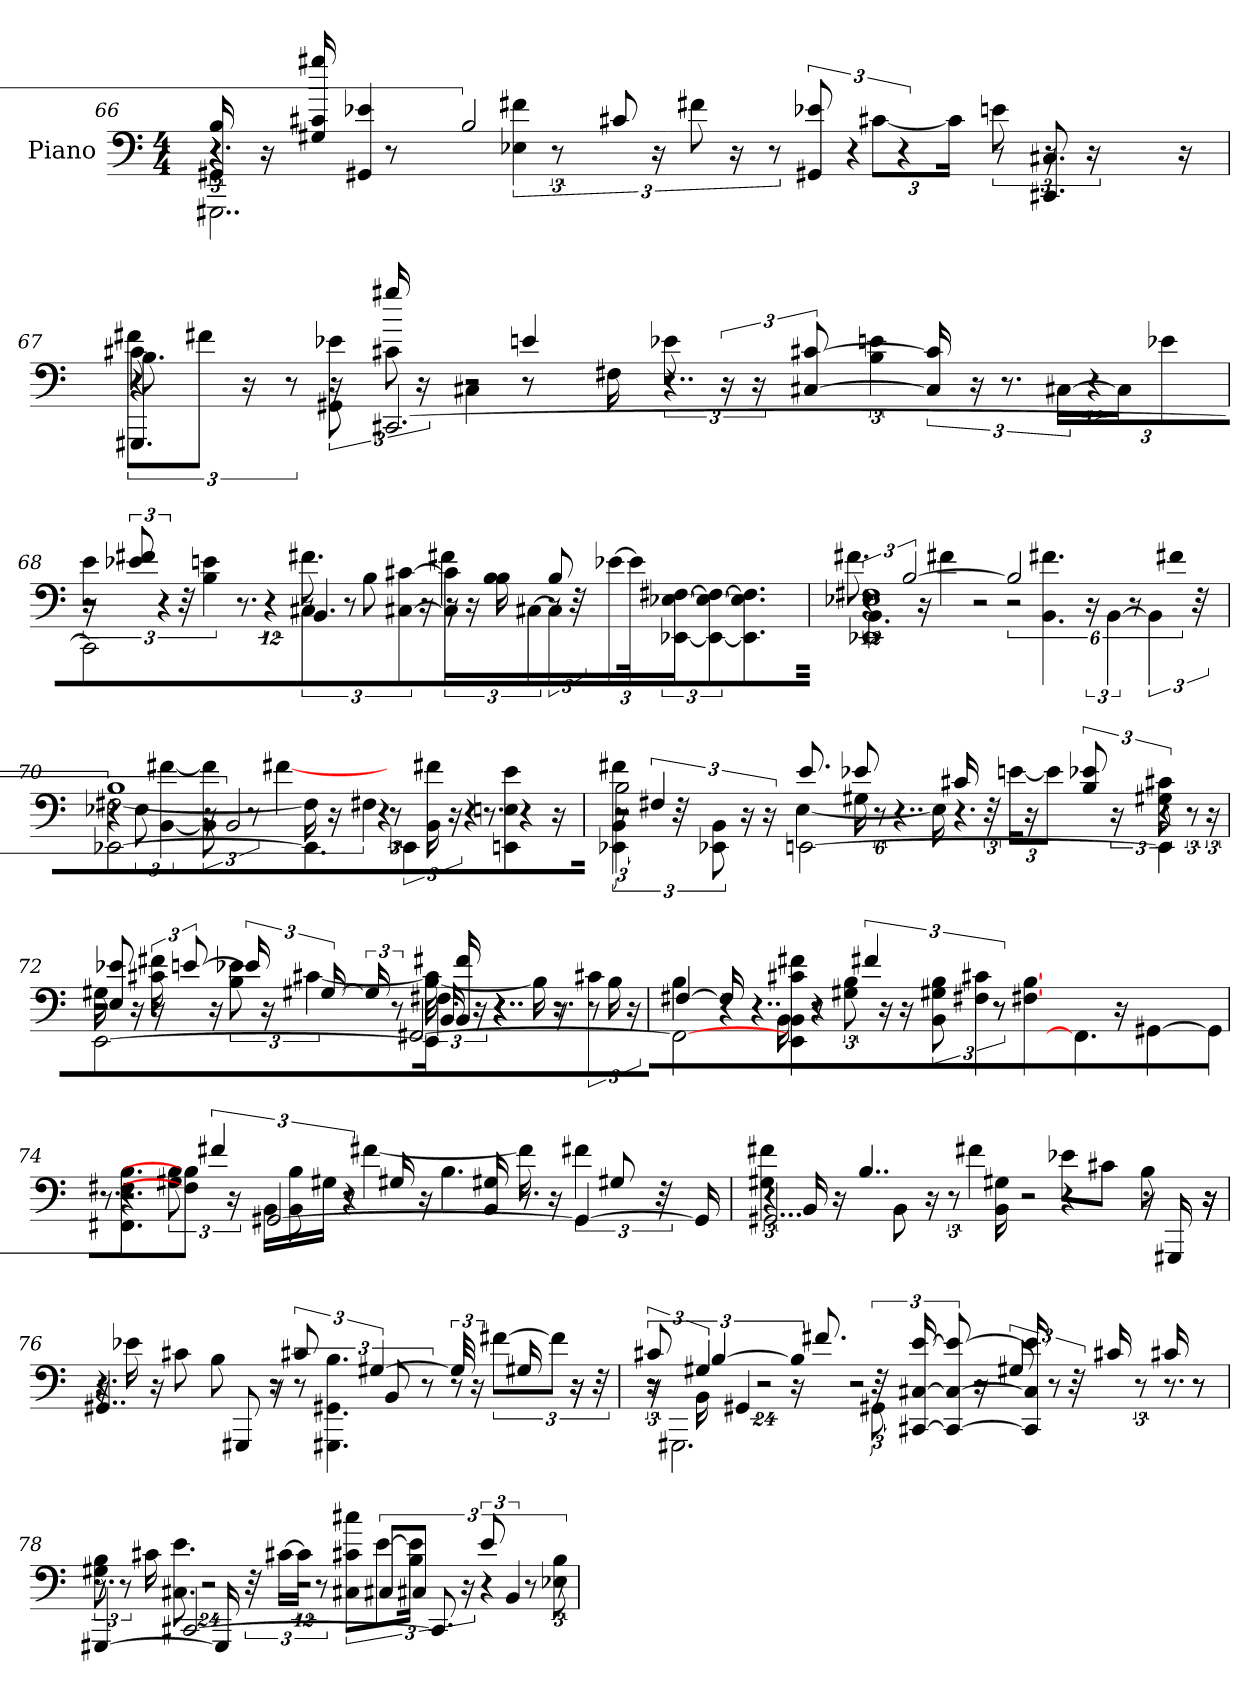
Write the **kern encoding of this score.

**kern
*part1
*staff1
*I"Piano
*I'Pno
*clefF4
*M4/4
=66
*^
*	*^
*	*	*^
16B 16GG#X	2..GGG#X	6r	4.r
16r	.	.	.
16c#X 16gg#X 16G#X	.	.	.
.	.	4GG#X 4e-X	.
8r	.	.	.
12%5B	.	.	.
.	.	.	6E-X 6f#X
.	.	12r	.
.	.	8c#X	.
.	.	.	24r
.	.	.	12f#X
.	.	16r	.
.	.	.	12r
.	.	12e-X 12GG#X	.
48r	.	.	.
8.CC#X 8.C#X	.	.	[12c#X\L
.	.	6r	.
.	.	.	24c#\Jk]
.	8e	.	12r
16r	.	16r	.
.	.	.	24r
=67	=67	=67	=67
*	*	*	*^
4.GGG#X	8c#X	12f#X\L	8.B	4r
.	.	12f#X\J	.	.
.	16r	.	.	.
.	.	12r	.	.
.	12e-X 12GG#X	.	16r	.
.	.	[2.CC#X	8c#X	16gg#X
.	24r	.	.	.
.	4C#X	.	.	2r
4e	.	.	8r	.
.	.	.	16F#X	.
.	12e-X	.	4..r	.
24r	.	.	.	.
.	24r	.	.	.
[12C#X [12c#X	.	.	.	.
.	6e 6B	.	.	.
24C#] 24c#]	.	.	.	.
24r	.	.	.	.
.	.	.	.	8.r
[24C#X\L	.	.	.	.
.	48%7r	.	.	.
24C#\L]	.	.	.	.
12e-X\J	.	.	.	.
*	*	*	*v	*v
!!LO:LB:g=z
=68	=68	=68	=68
2CC#]	6e	16r	2r
.	.	12e-X 12f#X	.
.	.	6r	.
.	48r	.	.
.	6e 6B	.	.
.	.	8.r	.
.	48%7r	.	.
12C#X	8.f#X	4.BB	8r
12r	.	.	.
.	.	.	8B
[12C#X [12c#X	.	.	.
.	16r	.	.
24C#] 24c#]	4f#X	.	16r
24r	.	.	.
.	.	.	16B 16B
[24C#X	.	.	.
24C#]	.	8B	8r
48r	.	.	.
[24e-X\LL	.	.	.
48e-\JJk]	.	.	.
[24E-X [24F#X [24EE-X	2ryy	2ryy	2ryy
12E-_ 12F#_ 12EE-_	.	.	.
4.E-] 4.F#] 4.EE-]	.	.	.
=69	=69	=69	=69
*	*	*	*^
12%7E-X	8.f#X	1F#X 1EE-X	4.BB	6r
.	.	.	.	[3B
.	16r	.	.	.
.	4f#X	.	.	.
.	.	.	2r	.
.	12%5r	.	.	2B]
8.f#X 8.BB	.	.	.	.
24r	.	.	.	.
[12BB/L	.	.	.	.
.	.	.	8r	.
12BB/J]	.	.	.	.
.	12f#X	.	.	.
48r	.	.	.	.
=70	=70	=70	=70	=70
[2EE-X	[2F#X	6%5B	12E-X	4r
.	.	.	[6BB [6f#X	.
.	.	.	12BB] 12f#]	16r
.	.	.	.	3BB
.	.	.	12r	.
.	.	.	[4f#X	.
8.EE-]	16F#]	.	.	.
.	16r	.	.	.
.	6F#X	.	.	.
.	.	.	.	48%17r
.	.	.	12r	.
12EE-X	.	.	.	.
.	.	.	16BB 16f#X	.
24r	.	.	.	.
.	24%5r	.	.	.
8EE 8E 8e	.	.	8.r	.
.	.	6r	.	.
16r	.	.	.	.
=71	=71	=71	=71	=71
3B	6f#X 6BB 6EE-X	8r	2r	2r
.	.	6F#X	.	.
.	48r	.	.	.
.	12EE-X 12BB	.	.	.
.	16r	.	.	.
.	.	24r	.	.
[2EE	[4E	8.e	.	.
.	.	.	16G#X	8e-X
.	.	48%5r	.	.
.	.	.	4..r	.
.	16E]	.	.	.
.	.	16c#X	.	4.r
.	48r	.	.	.
.	[24e\KL	.	.	.
.	.	16r	.	.
.	12e\J]	.	.	.
.	.	12e-X 12B	.	.
.	24r	.	.	.
8EE]	12c#X 12G#X	6r	.	.
.	12r	.	.	.
24r	.	.	.	.
!!LO:LB:g=z	!!	!!	!!	!!
=72	=72	=72	=72	=72
*	*	*	*^	*^
*	*	*	*	*	*	*
[2EE	16G#X	8e-X 8E	2r	2r	2r	2r
.	16r	.	.	.	.	.
.	16c#X 16f#X	24r	.	.	.	.
.	.	[12e	.	.	.	.
.	16r	.	.	.	.	.
.	12e-X 12B	24e]	.	.	.	.
.	.	24r	.	.	.	.
.	[6c#X	[24G#X	.	.	.	.
.	.	24G#]	.	.	.	.
.	.	12r	.	.	.	.
16EE]	48c#]	16BB	[4B	[2FF#X	4.F#X	16f#X 16BB
.	24r	.	.	.	.	.
4r	4.r	4..r	.	.	.	4..r
.	.	.	16B]	.	.	.
16r	.	.	8.r	.	.	.
12c#X	.	.	.	.	8r	.
.	16B	.	.	.	.	.
24r	.	.	.	.	.	.
*	*	*v	*v	*v	*v	*v
=73	=73	=73
2FF#_	4B	[4F#X
.	4r	16F#]
.	.	4..r
16c#X 16EE 16f#X 16BB	16BB	.
4r	8r	.
.	12G#X 12B	.
.	.	6f#X
.	16r	.
16r	.	.
.	12B 12G#X 12BB	.
16c#X\ 16F#XKL	.	.
.	12r	12r
[16B\ [16F#XJ	.	.
8ryy	2ryy	2ryy
8.FF#]	.	.
16r	.	.
[4GG#X	.	.
.	8.ryy	8.ryy
16GG#]	.	.
=74	=74	=74
*	*	*^
8.FF#X 8.F#X 8.B	8.r	4r	3r
8B\] 8F#]J	12G#X 12B	.	.
.	.	6f#X	.
.	24r	.	.
[2GG#X	16BB\LL	.	.
.	.	.	12B 12BB
.	16G#X\JJ	.	.
.	.	12r	24%5r
.	[4f#X	.	.
.	.	16G#X	.
.	.	16r	.
.	.	16G#X 16BB	4.B
.	16f#]	8.r	.
.	16r	.	.
4GG#_	6f#X	.	.
.	.	8G#X	.
.	48r	.	.
.	8ryy	8ryy	8ryy
16GG#]	.	.	.
=75	=75	=75	=75
2...GG#X	4f#X 4G#X	16BB	6r
.	.	16r	.
.	.	4..B	.
.	.	.	8BB
.	16r	.	.
.	.	.	12r
.	4f#X	.	.
.	.	.	16G#X 16BB
.	.	.	2r
.	8e-X\L	4r	.
.	8c#X\J	.	.
.	8B	16r	.
.	.	16GGG#X	.
16r	16r	16r	16r
*	*	*v	*v
!!LO:LB:g=z
=76	=76	=76
4..GG#X	16r	4.r
.	16e-X	.
.	16r	.
.	8c#X	.
.	8B	.
.	.	8GGG#X
16r	8r	.
12c#X	.	12r
.	4.GGG#X 4.B 4.GG#X	.
[6G#X	.	12BB
.	.	12r
48G#]	.	8r
24r	.	.
[12f#X\L	.	.
.	.	16G#X
12f#\J]	.	.
.	16r	16r
48r	.	.
=77	=77	=77
*	*^	*^
*	*	*	*	*
12c#X	16r	12r	12r	8r
.	2.GGG#X	.	.	.
6G#X	.	[6B	16BB	.
.	.	.	.	4GG#X
.	.	.	48%13r	.
16r	.	12%5B]	.	.
8.f#X	.	.	.	.
.	.	.	.	2r
.	.	.	12GG#X	.
16r	.	.	2r	.
12G#X	.	.	.	.
48r	.	.	.	.
16c#X	.	48r	.	.
.	.	[24CC#X [24e [24C#X	.	.
12r	.	12CC#_ 12e_ 12C#_	.	.
16c#X	8.r	16CC#] 16e] 16C#]	.	.
8r	.	8r	.	8r
*	*	*	*v	*v
=78	=78	=78	=78
[4GGG#X	12B 12G#X	8.r	8.r
.	12r	.	.
.	16c#X	.	.
.	.	[2CC#X	8.e 8.C#X
.	48%17r	.	.
16GGG#]	.	.	.
48r	.	.	.
[24c#X\LL	.	.	.
24c#\JJ]	.	.	24%7r
12r	.	.	.
12cc#X\ 12C#X 12c#XL	.	.	.
[12e\	12C#X/L	.	.
24e\Jk]	12C#X/J	.	4B
.	.	8.CC#]	.
24r	.	.	.
12e	6r	.	.
6BB	.	.	.
.	.	8r	.
.	12B 12E-X	.	12r
*v	*v	*v	*v
=
*-
